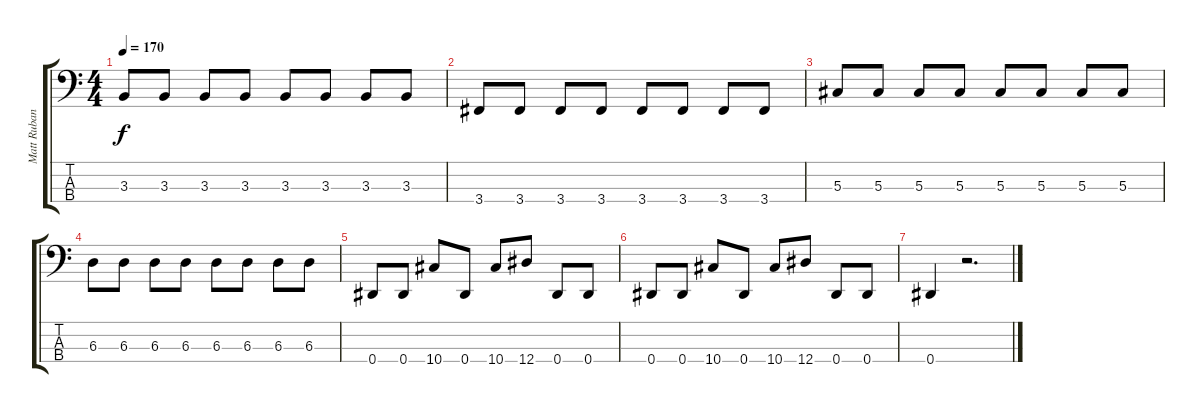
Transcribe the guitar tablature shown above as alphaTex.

\track ("Matt Rubano - Bass" "Matt Ruban") {instrument electricbasspick}
\staff {score tabs}
\tuning (Gb2 Db2 Ab1 Eb1) {hide}
\ts (4 4)
\tempo 170
\clef f4
\ks c
3.3.8{dy f} 3.3.8 3.3.8 3.3.8 3.3.8 3.3.8 3.3.8 3.3.8 |
3.4.8 3.4.8 3.4.8 3.4.8 3.4.8 3.4.8 3.4.8 3.4.8 |
5.3.8 5.3.8 5.3.8 5.3.8 5.3.8 5.3.8 5.3.8 5.3.8 |
6.3.8 6.3.8 6.3.8 6.3.8 6.3.8 6.3.8 6.3.8 6.3.8 |
0.4.8 0.4.8 10.4.8 0.4.8 10.4.8 12.4.8 0.4.8 0.4.8 |
0.4.8 0.4.8 10.4.8 0.4.8 10.4.8 12.4.8 0.4.8 0.4.8 |
0.4.4 r.2{d}
